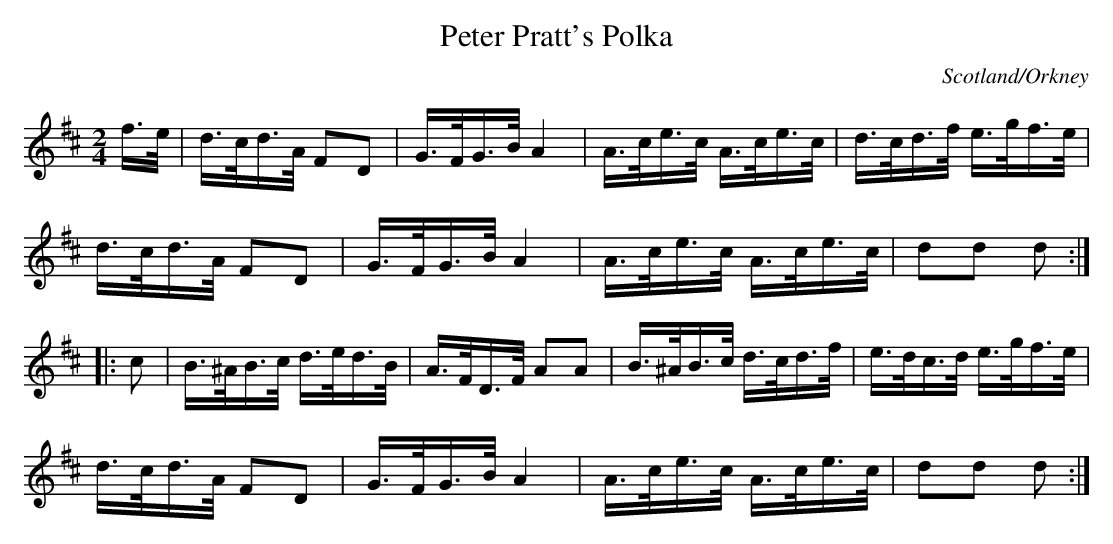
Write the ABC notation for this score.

X:1
T:Peter Pratt's Polka
O:Scotland/Orkney
M:2/4
K:D
f>e |\
d>cd>A F2D2 | G>FG>B A4 |A>ce>c A>ce>c | d>cd>f e>gf>e |
d>cd>A F2D2 | G>FG>B A4 | A>ce>c A>ce>c | d2d2 d2 ::
c2 | B>^AB>c d>ed>B | A>FD>F A2A2| B>^AB>c d>cd>f | e>dc>d e>gf>e |
d>cd>A F2D2 | G>FG>B A4 | A>ce>c A>ce>c | d2d2 d2 :|
